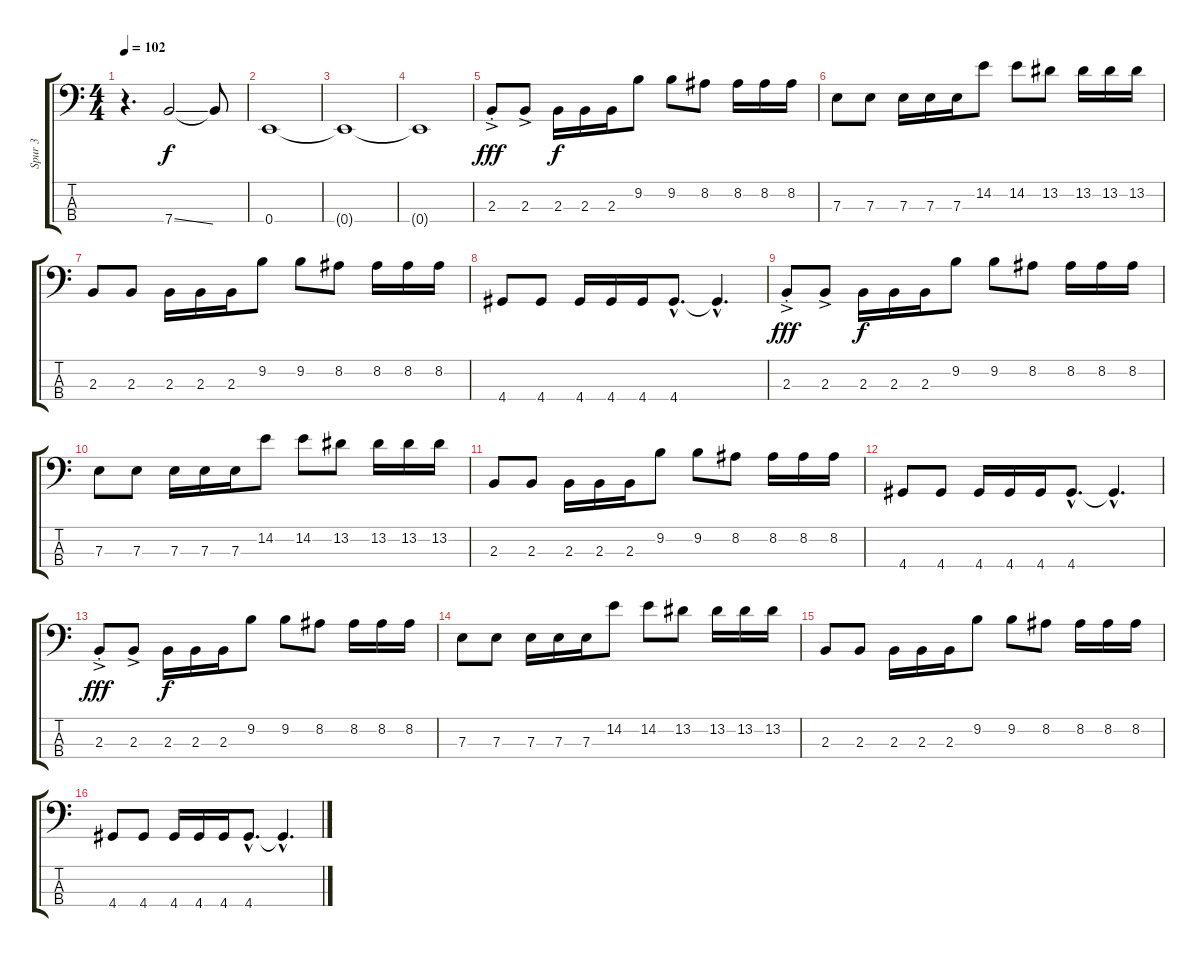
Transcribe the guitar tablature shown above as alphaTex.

\track ("Spur 3" "Spur 3") {instrument electricbassfinger}
\staff {score tabs}
\tuning (G2 D2 A1 E1) {hide}
\ts (4 4)
\tempo 102
\clef f4
\ks c
r.4{d dy f instrument electricbassfinger} 7.4{ss}.2 7.4{t}.8 |
0.4.1 |
0.4{t}.1 |
0.4{t}.1 |
2.3{ac st}.8{dy fff} 2.3{ac}.8 2.3.16{dy f} 2.3.16 2.3.16 9.2.8 9.2.8 8.2.8 8.2.16 8.2.16 8.2.16 |
7.3.8 7.3.8 7.3.16 7.3.16 7.3.16 14.2.8 14.2.8 13.2.8 13.2.16 13.2.16 13.2.16 |
2.3.8 2.3.8 2.3.16 2.3.16 2.3.16 9.2.8 9.2.8 8.2.8 8.2.16 8.2.16 8.2.16 |
4.4.8 4.4.8 4.4.16 4.4.16 4.4.16 4.4{hac}.8{d} 4.4{hac t}.4{d} |
2.3{ac st}.8{dy fff} 2.3{ac}.8 2.3.16{dy f} 2.3.16 2.3.16 9.2.8 9.2.8 8.2.8 8.2.16 8.2.16 8.2.16 |
7.3.8 7.3.8 7.3.16 7.3.16 7.3.16 14.2.8 14.2.8 13.2.8 13.2.16 13.2.16 13.2.16 |
2.3.8 2.3.8 2.3.16 2.3.16 2.3.16 9.2.8 9.2.8 8.2.8 8.2.16 8.2.16 8.2.16 |
4.4.8 4.4.8 4.4.16 4.4.16 4.4.16 4.4{hac}.8{d} 4.4{hac t}.4{d} |
2.3{ac st}.8{dy fff} 2.3{ac}.8 2.3.16{dy f} 2.3.16 2.3.16 9.2.8 9.2.8 8.2.8 8.2.16 8.2.16 8.2.16 |
7.3.8 7.3.8 7.3.16 7.3.16 7.3.16 14.2.8 14.2.8 13.2.8 13.2.16 13.2.16 13.2.16 |
2.3.8 2.3.8 2.3.16 2.3.16 2.3.16 9.2.8 9.2.8 8.2.8 8.2.16 8.2.16 8.2.16 |
4.4.8 4.4.8 4.4.16 4.4.16 4.4.16 4.4{hac}.8{d} 4.4{hac t}.4{d}
